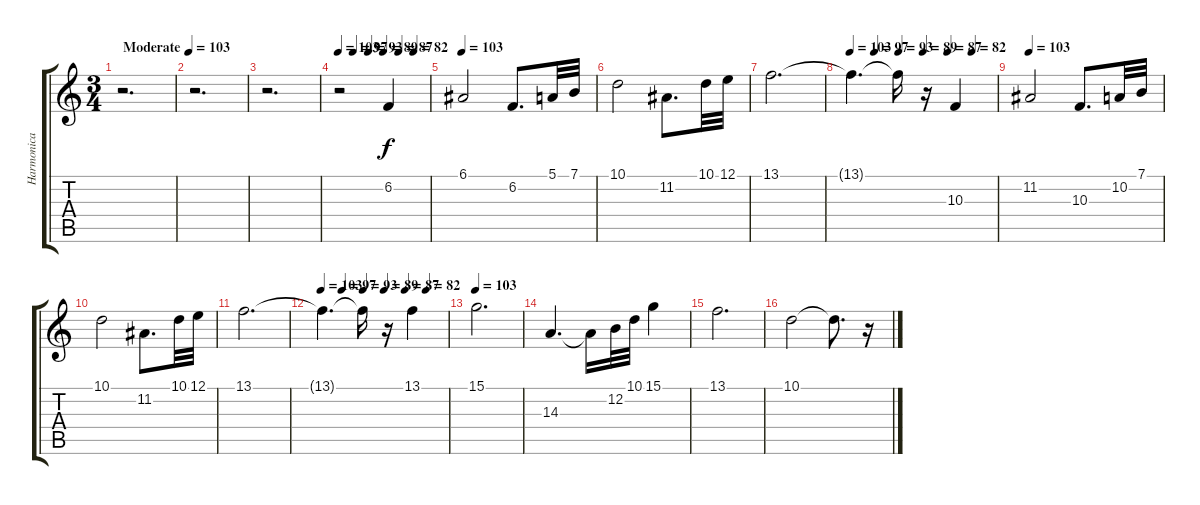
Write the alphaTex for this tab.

\track ("Harmonica" "Harmonica") {instrument harmonica}
\staff {score tabs}
\tuning (E4 B3 G3 D3 A2 E2) {hide}
\ts (3 4)
\tempo (103 "Moderate")
\clef g2
\ks c
r.2{d dy f instrument harmonica} |
r.2{d} |
r.2{d} |
\tempo 103
\tempo (97 0.16666666666666666)
\tempo (93 0.3333333333333333)
\tempo (89 0.5)
\tempo (87 0.6666666666666666)
\tempo (82 0.8333333333333334)
r.2 6.2.4 |
\tempo 103
6.1.2 6.2.8{d} 5.1.32 7.1.32 |
10.1.2 11.2.8{d} 10.1.32 12.1.32 |
13.1.2{d} |
\tempo 103
\tempo (97 0.16666666666666666)
\tempo (93 0.3333333333333333)
\tempo (89 0.5)
\tempo (87 0.6666666666666666)
\tempo (82 0.8333333333333334)
13.1{t}.4{d} 13.1{t}.16 r.16 10.3.4{volume 16} |
\tempo 103
11.2.2 10.3.8{d} 10.2.32 7.1.32 |
10.1.2 11.2.8{d} 10.1.32 12.1.32 |
13.1.2{d} |
\tempo 103
\tempo (97 0.16666666666666666)
\tempo (93 0.3333333333333333)
\tempo (89 0.5)
\tempo (87 0.6666666666666666)
\tempo (82 0.8333333333333334)
13.1{t}.4{d} 13.1{t}.16 r.16 13.1.4{volume 12} |
\tempo 103
15.1.2{d volume 13} |
14.3.4{d volume 16} 14.3{t}.16 12.2.32 10.1.32 15.1.4 |
13.1.2{d} |
10.1.2 10.1{t}.8{d} r.16
